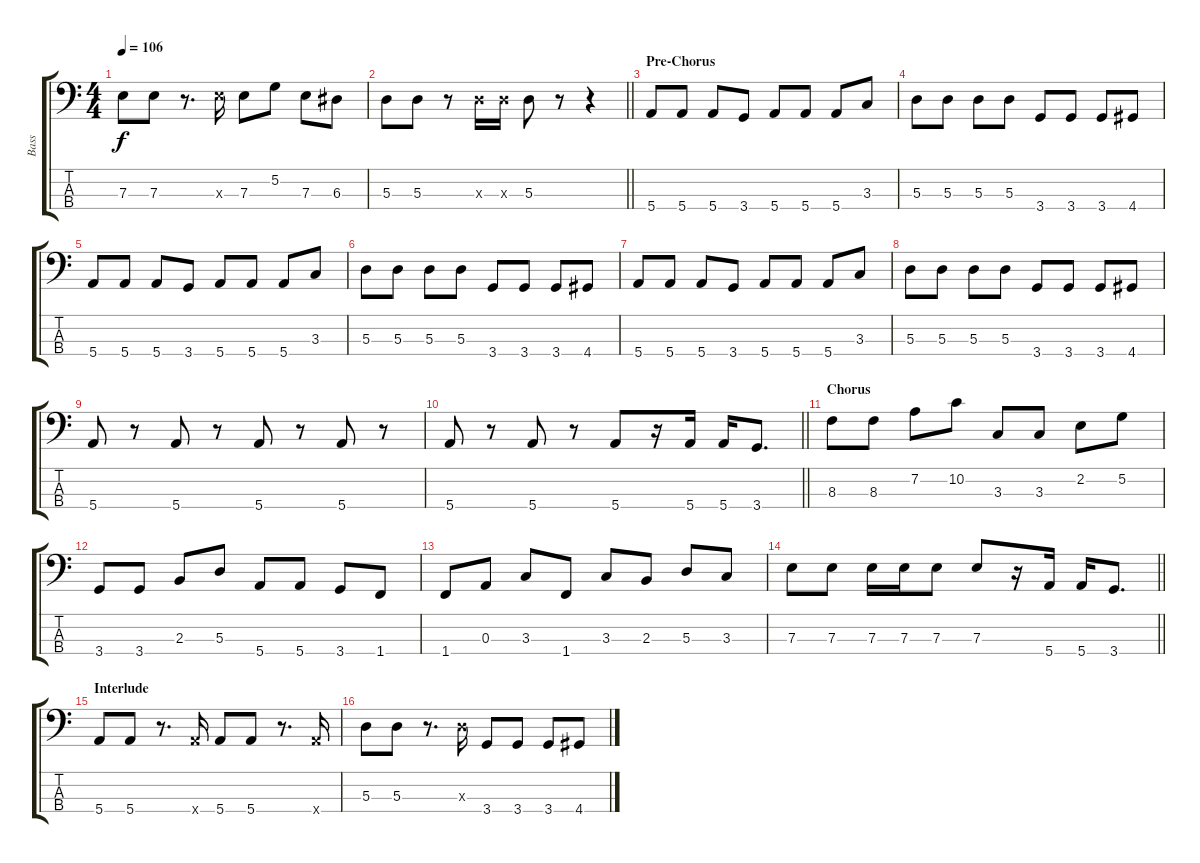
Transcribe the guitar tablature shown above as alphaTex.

\track ("Bass" "Bass") {instrument electricbasspick}
\staff {score tabs}
\tuning (G2 D2 A1 E1) {hide}
\ts (4 4)
\tempo 106
\clef f4
\ks c
7.3.8{dy f} 7.3.8 r.8{d} 7.3{x}.16 7.3.8 5.2.8 7.3.8 6.3.8 |
\barLineRight lightlight
5.3.8 5.3.8 r.8 5.3{x}.16 5.3{x}.16 5.3.8 r.8 r.4 |
\section ("" "Pre-Chorus")
5.4.8 5.4.8 5.4.8 3.4.8 5.4.8 5.4.8 5.4.8 3.3.8 |
5.3.8 5.3.8 5.3.8 5.3.8 3.4.8 3.4.8 3.4.8 4.4.8 |
5.4.8 5.4.8 5.4.8 3.4.8 5.4.8 5.4.8 5.4.8 3.3.8 |
5.3.8 5.3.8 5.3.8 5.3.8 3.4.8 3.4.8 3.4.8 4.4.8 |
5.4.8 5.4.8 5.4.8 3.4.8 5.4.8 5.4.8 5.4.8 3.3.8 |
5.3.8 5.3.8 5.3.8 5.3.8 3.4.8 3.4.8 3.4.8 4.4.8 |
5.4.8 r.8 5.4.8 r.8 5.4.8 r.8 5.4.8 r.8 |
\barLineRight lightlight
5.4.8 r.8 5.4.8 r.8 5.4.8 r.16 5.4.16 5.4.16 3.4.8{d} |
\section ("" "Chorus")
8.3.8 8.3.8 7.2.8 10.2.8 3.3.8 3.3.8 2.2.8 5.2.8 |
3.4.8 3.4.8 2.3.8 5.3.8 5.4.8 5.4.8 3.4.8 1.4.8 |
1.4.8 0.3.8 3.3.8 1.4.8 3.3.8 2.3.8 5.3.8 3.3.8 |
\barLineRight lightlight
7.3.8 7.3.8 7.3.16 7.3.16 7.3.8 7.3.8 r.16 5.4.16 5.4.16 3.4.8{d} |
\section ("" "Interlude")
5.4.8 5.4.8 r.8{d} 5.4{x}.16 5.4.8 5.4.8 r.8{d} 5.4{x}.16 |
5.3.8 5.3.8 r.8{d} 5.3{x}.16 3.4.8 3.4.8 3.4.8 4.4.8
